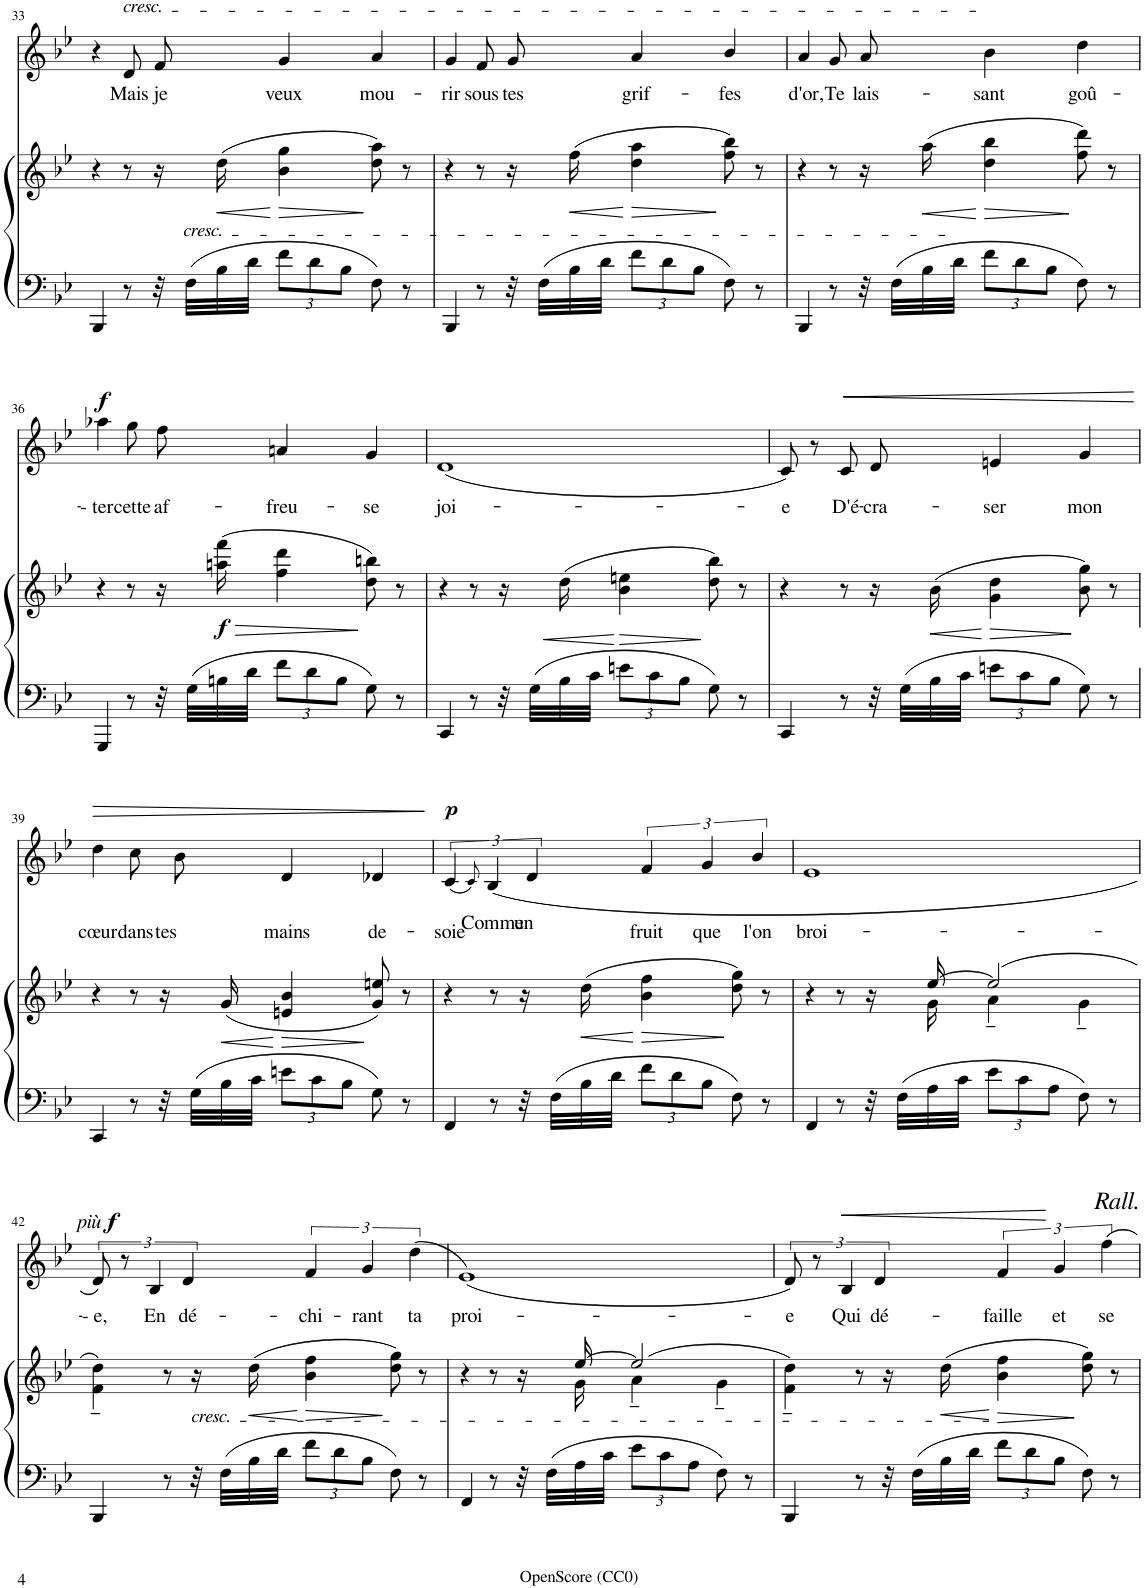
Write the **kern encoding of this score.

**kern	**kern	**dynam	**kern	**text	**dynam
*part2	*part2	*part2	*part1	*part1	*part1
*staff3	*staff2	*staff2/3	*staff1	*staff1	*staff1
*I"Piano	*	*	*I"Chant Voice	*	*
*I'Pno	*	*	*	*	*
!!LO:PB:g=z
*clefF4	*clefG2	*	*clefG2	*	*
*k[b-e-]	*k[b-e-]	*	*k[b-e-]	*	*
*M4/4	*M4/4	*	*M4/4	*	*
*met(c)	*met(c)	*	*met(c)	*	*
=33	=33	=33	=33	=33	=33
4BBB-/	4r	.	4r	.	.
!	!	!	!LO:TX:a:i:t=cresc.	!	!
!	!	!	!	!LO:LY:b	!
8r	8r	.	8d/L	Mais	.
!	!	!	!	!LO:LY:b	!
32r	16r	.	8f/J	je	.
!LO:TX:a:i:t=cresc.	!	!	!	!	!
32F\LLL	.	.	.	.	.
!	!	!LO:HP:b	!	!	!
32B-\	(16dd\	<	.	.	.
32d\JJJ	.	.	.	.	.
*Xbrackettup	*	*	*	*	*
!	!	!LO:HP:n=1:b	!	!LO:LY:b	!
12f\L	4b-\ 4gg\	[ >	4g/	veux	.
12d\	.	.	.	.	.
12B-\J	.	.	.	.	.
!	!	!	!	!LO:LY:b	!
8F\	8dd\ 8aa\)	]	4a/	mou-	.
8r	8r	.	.	.	.
=34	=34	=34	=34	=34	=34
!	!	!	!	!LO:LY:b	!
4BBB-/	4r	.	4g/	-rir	.
!	!	!	!	!LO:LY:b	!
8r	8r	.	8f/L	sous	.
!	!	!	!	!LO:LY:b	!
32r	16r	.	8g/J	tes	.
32F\LLL	.	.	.	.	.
!	!	!LO:HP:b	!	!	!
32B-\	(16ff\	<	.	.	.
32d\JJJ	.	.	.	.	.
!	!	!LO:HP:n=1:b	!	!LO:LY:b	!
12f\L	4dd\ 4aa\	[ >	4a/	grif-	.
12d\	.	.	.	.	.
12B-\J	.	.	.	.	.
!	!	!	!	!LO:LY:b	!
8F\	8ff\ 8bb-\)	]	4b-/	-fes	.
8r	8r	.	.	.	.
=35	=35	=35	=35	=35	=35
!	!	!	!	!LO:LY:b	!
4BBB-/	4r	.	4a/	d'or,	.
!	!	!	!	!LO:LY:b	!
8r	8r	.	8g/L	Te	.
!	!	!	!	!LO:LY:b	!
32r	16r	.	8a/J	lais-	.
32F\LLL	.	.	.	.	.
!	!	!LO:HP:b	!	!	!
32B-\	(16aa\	<	.	.	.
32d\JJJ	.	.	.	.	.
!	!	!LO:HP:n=1:b	!	!LO:LY:b	!
12f\L	4dd\ 4bb-\	[ >	4b-\	-sant	.
12d\	.	.	.	.	.
12B-\J	.	.	.	.	.
!	!	!	!	!LO:LY:b	!
8F\	8ff\ 8ddd\)	]	4dd\	goû-	.
8r	8r	.	.	.	.
!!LO:LB:g=z
=36	=36	=36	=36	=36	=36
!	!	!	!	!LO:LY:b	!LO:DY:a
4GGG/	4r	.	4aa-X\	-- ter	f
!	!	!	!	!LO:LY:b	!
8r	8r	.	8gg\L	cette	.
!	!	!	!	!LO:LY:b	!
32r	16r	.	8ff\J	af-	.
32G\LLL	.	.	.	.	.
!	!	!LO:HP:b	!	!	!
!	!	!LO:DY:n=1:b	!	!	!
32Bn\	(16aan\ 16fff\	> f	.	.	.
32d\JJJ	.	.	.	.	.
!	!	!	!	!LO:LY:b	!
12f\L	4ff\ 4ddd\	.	4an/	-freu-	.
12d\	.	.	.	.	.
12B\J	.	.	.	.	.
!	!	!	!	!LO:LY:b	!
8G\	8dd\ 8bbn\)	]	4g/	-se	.
8r	8r	.	.	.	.
=37	=37	=37	=37	=37	=37
!	!	!	!	!LO:LY:b	!
4CC/	4r	.	(1d	joi-	.
8r	8r	.	.	.	.
32r	16r	.	.	.	.
32G\LLL	.	.	.	.	.
!	!	!LO:HP:b	!	!	!
32B-\	(16dd\	<	.	.	.
32c\JJJ	.	.	.	.	.
!	!	!LO:HP:n=1:b	!	!	!
12en\L	4b-\ 4een\	[ >	.	.	.
12c\	.	.	.	.	.
12B-\J	.	.	.	.	.
8G\	8dd\ 8bb-\)	]	.	.	.
8r	8r	.	.	.	.
=38	=38	=38	=38	=38	=38
!	!	!	!	!LO:LY:b	!
4CC/	4r	.	8c/)	-e	.
.	.	.	8r	.	.
!	!	!	!	!LO:LY:b	!LO:HP:b
8r	8r	.	8c/L	D'é-	<
!	!	!	!	!LO:LY:b	!
32r	16r	.	8d/J	-cra-	.
32G\LLL	.	.	.	.	.
!	!	!LO:HP:b	!	!	!
32B-\	(16b-\	<	.	.	.
32c\JJJ	.	.	.	.	.
!	!	!LO:HP:n=1:b	!	!LO:LY:b	!
12en\L	4g\ 4dd\	[ >	4en/	-ser	.
12c\	.	.	.	.	.
12B-\J	.	.	.	.	.
!	!	!	!	!LO:LY:b	!
8G\	8b-\ 8gg\)	]	4g/	mon	.
8r	8r	.	.	.	.
.	.	.	.	.	[
!!LO:LB:g=z
=39	=39	=39	=39	=39	=39
!	!	!	!	!LO:LY:b	!LO:HP:b
4CC/	4r	.	4dd\	cœur	>
!	!	!	!	!LO:LY:b	!
8r	8r	.	8cc\L	dans	.
!	!	!	!	!LO:LY:b	!
32r	16r	.	8b-\J	tes	.
32G\LLL	.	.	.	.	.
!	!	!LO:HP:b	!	!	!
32B-\	(<16g/	<	.	.	.
32c\JJJ	.	.	.	.	.
!	!	!LO:HP:n=1:b	!	!LO:LY:b	!
12en\L	4en/ 4b-/	[ >	4d/	mains	.
12c\	.	.	.	.	.
12B-\J	.	.	.	.	.
!	!	!	!	!LO:LY:b	!
8G\	8g/ 8een/)	]	4d-X/	de-	.
8r	8r	.	.	.	.
.	.	.	.	.	]
=40	=40	=40	=40	=40	=40
!	!	!	!	!LO:LY:b	!LO:DY:a
4FF/	4r	.	(6c/	soie	p
.	.	.	8qc/)	.	.
!	!	!	!	!LO:LY:b	!
.	.	.	(6B-/	Comme	.
8r	8r	.	.	.	.
!	!	!	!	!LO:LY:b	!
.	.	.	6d/	un	.
32r	16r	.	.	.	.
32F\LLL	.	.	.	.	.
!	!	!LO:HP:b	!	!	!
32B-\	(16dd\	<	.	.	.
32d\JJJ	.	.	.	.	.
!	!	!LO:HP:n=1:b	!	!LO:LY:b	!
12f\L	4b-\ 4ff\	[ >	6f/	fruit	.
12d\	.	.	.	.	.
!	!	!	!	!LO:LY:b	!
12B-\J	.	.	6g/	que	.
8F\	8dd\ 8gg\)	]	.	.	.
!	!	!	!	!LO:LY:b	!
.	.	.	6b-/	l'on	.
8r	8r	.	.	.	.
=41	=41	=41	=41	=41	=41
*	*^	*	*	*	*
!	!	!	!	!	!LO:LY:b	!
4FF/	4r	4ryy	.	1e-	broi-	.
8r	8r	8ryy	.	.	.	.
32r	16r	16ryy	.	.	.	.
32F\LLL	.	.	.	.	.	.
32A\	[16ee-/	16g\	.	.	.	.
32c\JJJ	.	.	.	.	.	.
12e-\L	(2ee-/]	4a~\	.	.	.	.
12c\	.	.	.	.	.	.
12A\J	.	.	.	.	.	.
8F\	.	4g~\	.	.	.	.
8r	.	.	.	.	.	.
*	*v	*v	*	*	*	*
!!LO:LB:g=z
=42	=42	=42	=42	=42	=42
!	!	!	!	!LO:LY:b	!LO:DY:a
!	!	!	!	!	!LO:DY:n=1:a
4BBB-/	4f\~< 4dd\~<)	.	12d/)	-- e,	other-dynamics f
.	.	.	12r	.	.
!	!	!	!	!LO:LY:b	!
.	.	.	6B-/	En	.
8r	8r	.	.	.	.
!	!	!	!	!LO:LY:b	!
.	.	.	6d/	dé-	.
!	!LO:TX:b:i:t=cresc.	!	!	!	!
32r	16r	.	.	.	.
32F\LLL	.	.	.	.	.
!	!	!LO:HP:b	!	!	!
32B-\	(16dd\	<	.	.	.
32d\JJJ	.	.	.	.	.
!	!	!LO:HP:n=1:b	!	!LO:LY:b	!
12f\L	4b-\ 4ff\	[ >	6f/	-chi-	.
12d\	.	.	.	.	.
!	!	!	!	!LO:LY:b	!
12B-\J	.	.	6g/	-rant	.
8F\	8dd\ 8gg\)	]	.	.	.
!	!	!	!	!LO:LY:b	!
.	.	.	(6dd\	ta	.
8r	8r	.	.	.	.
=43	=43	=43	=43	=43	=43
*	*^	*	*	*	*
!	!	!	!	!	!LO:LY:b	!
4FF/	4r	4ryy	.	(1e-)	proi-	.
8r	8r	8ryy	.	.	.	.
32r	16r	16ryy	.	.	.	.
32F\LLL	.	.	.	.	.	.
32A\	[16ee-/	16g\	.	.	.	.
32c\JJJ	.	.	.	.	.	.
12e-\L	(2ee-/]	4a~\	.	.	.	.
12c\	.	.	.	.	.	.
12A\J	.	.	.	.	.	.
8F\	.	4g~\	.	.	.	.
8r	.	.	.	.	.	.
*	*v	*v	*	*	*	*
=44	=44	=44	=44	=44	=44
!	!	!	!	!LO:LY:b	!
4BBB-/	4f\~< 4dd\~<)	.	12d/)	-e	.
.	.	.	12r	.	.
!	!	!	!	!LO:LY:b	!LO:HP:b
.	.	.	6B-/	Qui	<
8r	8r	.	.	.	.
!	!	!	!	!LO:LY:b	!
.	.	.	6d/	dé-	.
32r	16r	.	.	.	.
32F\LLL	.	.	.	.	.
!	!	!LO:HP:b	!	!	!
32B-\	(16dd\	<	.	.	.
32d\JJJ	.	.	.	.	.
!	!	!LO:HP:n=1:b	!	!LO:LY:b	!
12f\L	4b-\ 4ff\	[ >	6f/	-faille	.
12d\	.	.	.	.	.
!	!	!	!	!LO:LY:b	!
12B-\J	.	.	6g/	et	[
8F\	8dd\ 8gg\)	]	.	.	.
!	!	!	!LO:TX:a:i:t=Rall.	!	!
!	!	!	!	!LO:LY:b	!
.	.	.	6ff\	se	.
8r	8r	.	.	.	.
=	=	=	=	=	=
*-	*-	*-	*-	*-	*-
